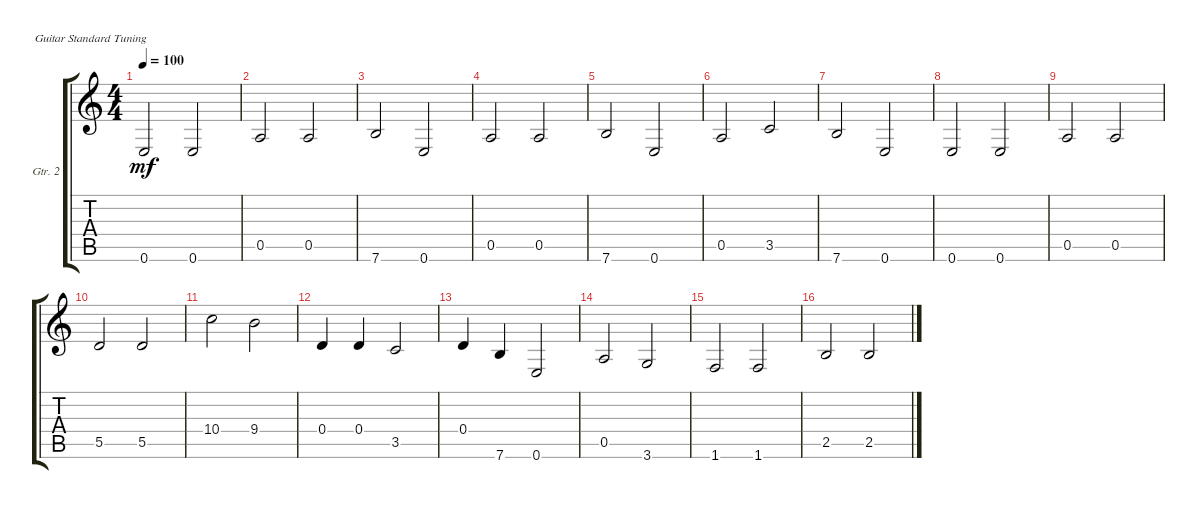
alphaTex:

\bracketExtendMode groupsimilarinstruments
\firstSystemTrackNameOrientation horizontal
\otherSystemsTrackNameOrientation horizontal
\track ("Gtr. 2" "Gtr. 2") {instrument acousticguitarnylon}
\staff {score tabs}
\tuning (E4 B3 G3 D3 A2 E2)
\ts (4 4)
\tempo 100
\clef g2
\ks c
0.6.2{dy mf} 0.6.2 |
0.5.2 0.5.2 |
7.6.2 0.6.2 |
0.5.2 0.5.2 |
7.6.2 0.6.2 |
0.5.2 3.5.2 |
7.6.2 0.6.2 |
0.6.2 0.6.2 |
0.5.2 0.5.2 |
5.5.2 5.5.2 |
10.4.2 9.4.2 |
0.4.4 0.4.4 3.5.2 |
0.4.4 7.6.4 0.6.2 |
0.5.2 3.6.2 |
1.6.2 1.6.2 |
2.5.2 2.5.2
